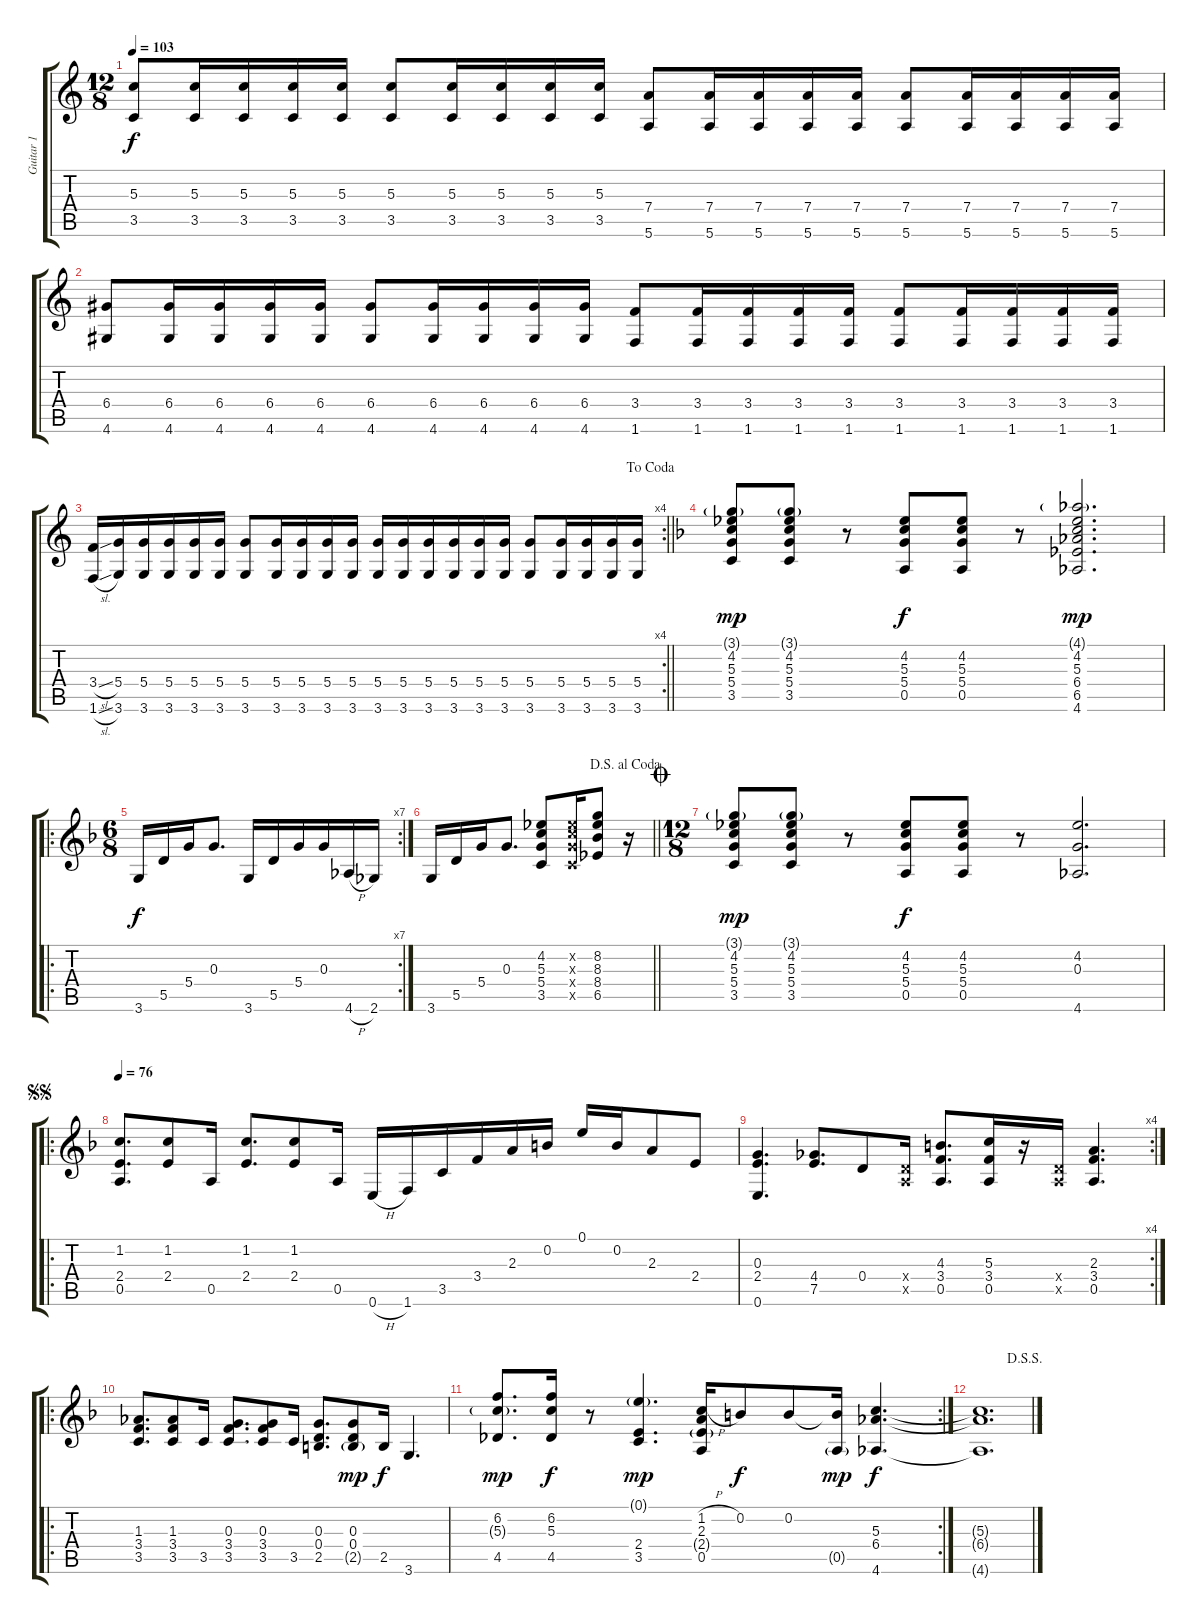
\track ("Guitar 1" "Guitar 1") {instrument acousticguitarsteel}
\staff {score tabs}
\tuning (E4 B3 G3 D3 A2 E2) {hide}
\ts (12 8)
\tempo 103
\clef g2
\ks c
(5.3 3.5).8{dy f} (5.3 3.5).16 (5.3 3.5).16 (5.3 3.5).16 (5.3 3.5).16 (5.3 3.5).8 (5.3 3.5).16 (5.3 3.5).16 (5.3 3.5).16 (5.3 3.5).16 (7.4 5.6).8 (7.4 5.6).16 (7.4 5.6).16 (7.4 5.6).16 (7.4 5.6).16 (7.4 5.6).8 (7.4 5.6).16 (7.4 5.6).16 (7.4 5.6).16 (7.4 5.6).16 |
(6.4 4.6).8 (6.4 4.6).16 (6.4 4.6).16 (6.4 4.6).16 (6.4 4.6).16 (6.4 4.6).8 (6.4 4.6).16 (6.4 4.6).16 (6.4 4.6).16 (6.4 4.6).16 (3.4 1.6).8 (3.4 1.6).16 (3.4 1.6).16 (3.4 1.6).16 (3.4 1.6).16 (3.4 1.6).8 (3.4 1.6).16 (3.4 1.6).16 (3.4 1.6).16 (3.4 1.6).16 |
\rc 4
\jump dacoda
\barLineRight lightlight
(3.4{sl} 1.6{sl}).16 (5.4 3.6).16 (5.4 3.6).16 (5.4 3.6).16 (5.4 3.6).16 (5.4 3.6).16 (5.4 3.6).8 (5.4 3.6).16 (5.4 3.6).16 (5.4 3.6).16 (5.4 3.6).16 (5.4 3.6).16 (5.4 3.6).16 (5.4 3.6).16 (5.4 3.6).16 (5.4 3.6).16 (5.4 3.6).16 (5.4 3.6).8 (5.4 3.6).16 (5.4 3.6).16 (5.4 3.6).16 (5.4 3.6).16 |
\ks dminor
(3.1{g} 4.2 5.3 5.4 3.5).8{dy mp} (3.1{g} 4.2 5.3 5.4 3.5).8 r.8 (4.2 5.3 5.4 0.5).8{dy f} (4.2 5.3 5.4 0.5).8 r.8 (4.1{g} 4.2 5.3 6.4 6.5 4.6).2{d dy mp} |
\ro
\rc 7
\ts (6 8)
3.6.16{dy f} 5.5.16 5.4.16 0.3.8{d} 3.6.16 5.5.16 5.4.16 0.3.16 4.6{h}.16 2.6.16 |
\jump dalsegnoalcoda
\barLineRight lightlight
3.6.16 5.5.16 5.4.16 0.3.8{d} (4.2 5.3 5.4 3.5).8 (4.2{x} 5.3{x} 5.4{x} 3.5{x}).16 (8.2 8.3 8.4 6.5).8 r.16 |
\ts (12 8)
\jump coda
(3.1{g} 4.2 5.3 5.4 3.5).8{dy mp} (3.1{g} 4.2 5.3 5.4 3.5).8 r.8 (4.2 5.3 5.4 0.5).8{dy f} (4.2 5.3 5.4 0.5).8 r.8 (4.2 0.3 4.6).2{d instrument electricguitarjazz} |
\ro
\jump segnosegno
\tempo 76
(1.2 2.4 0.5).8{d} (1.2 2.4).8 0.5.16 (1.2 2.4).8{d} (1.2 2.4).8 0.5.16 0.6{h}.16 1.6.16 3.5.16 3.4.16 2.3.16 0.2.16 0.1.16 0.2.16 2.3.8 2.4.8 |
\rc 4
(0.3 2.4 0.6).4{d} (4.4 7.5).8{d} 0.4.8 (0.4{x} 0.5{x}).16 (4.3 3.4 0.5).8{d} (5.3 3.4 0.5).16 r.16 (0.4{x} 0.5{x}).16 (2.3 3.4 0.5).4{d} |
\ro
(1.3 3.4 3.5).8{d} (1.3 3.4 3.5).8 3.5.16 (0.3 3.4 3.5).8{d} (0.3 3.4 3.5).8 3.5.16 (0.3 0.4 2.5).8{d} (0.3 0.4 2.5{g}).8{dy mp} 2.5.16{dy f} 3.6.4{d} |
\rc 2
(6.2 5.3{g} 4.5).8{d dy mp} (6.2 5.3 4.5).16{dy f} r.8 (0.1{g} 2.4 3.5).4{d dy mp} (1.2{h} 2.3 2.4{g} 0.5).16 0.2.8{dy f} 0.2.8 (0.2{t} 0.5{g}).16{dy mp} (5.3 6.4 4.6).4{d dy f} |
\jump dalsegnosegno
(5.3{t} 6.4{t} 4.6{t}).1{d}
